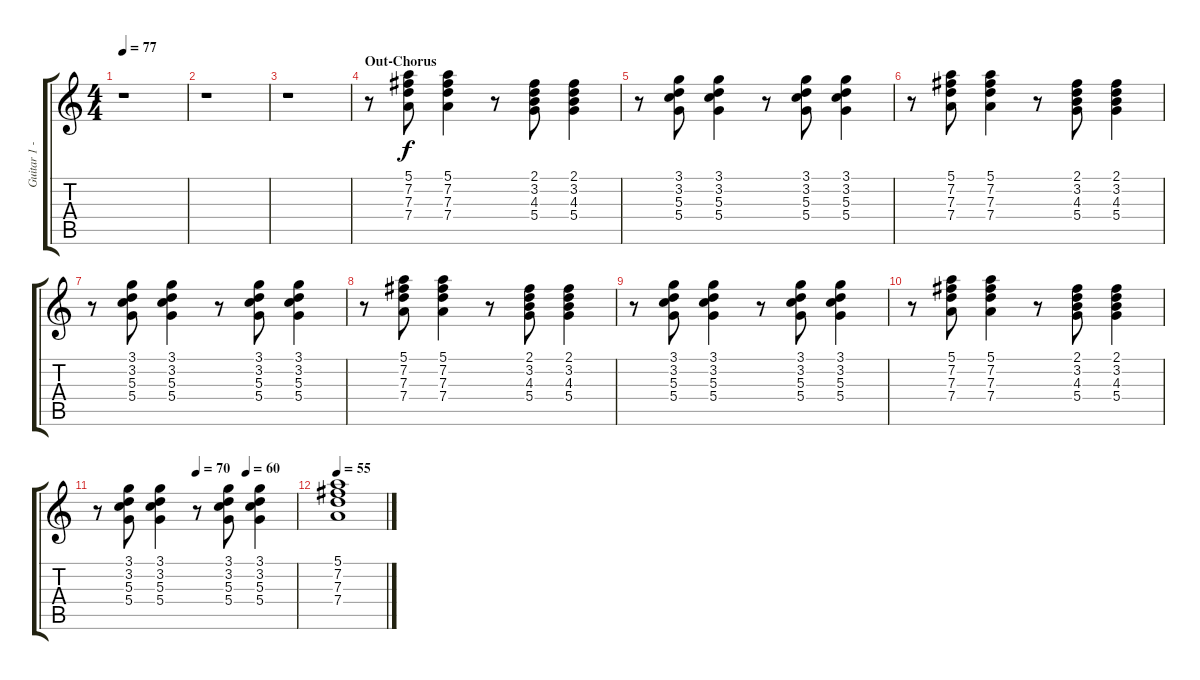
\track ("Guitar 1 - Lee Gaze" "Guitar 1 -") {instrument electricguitarclean}
\staff {score tabs}
\tuning (E4 B3 G3 D3 A2 E2) {hide}
\ts (4 4)
\tempo 77
\clef g2
\ks c
r.1{dy f} |
r.1 |
r.1 |
\section ("" "Out-Chorus")
r.8 (5.1 7.2 7.3 7.4).8 (5.1 7.2 7.3 7.4).4 r.8 (2.1 3.2 4.3 5.4).8 (2.1 3.2 4.3 5.4).4 |
r.8 (3.1 3.2 5.3 5.4).8 (3.1 3.2 5.3 5.4).4 r.8 (3.1 3.2 5.3 5.4).8 (3.1 3.2 5.3 5.4).4 |
r.8 (5.1 7.2 7.3 7.4).8 (5.1 7.2 7.3 7.4).4 r.8 (2.1 3.2 4.3 5.4).8 (2.1 3.2 4.3 5.4).4 |
r.8 (3.1 3.2 5.3 5.4).8 (3.1 3.2 5.3 5.4).4 r.8 (3.1 3.2 5.3 5.4).8 (3.1 3.2 5.3 5.4).4 |
r.8 (5.1 7.2 7.3 7.4).8 (5.1 7.2 7.3 7.4).4 r.8 (2.1 3.2 4.3 5.4).8 (2.1 3.2 4.3 5.4).4 |
r.8 (3.1 3.2 5.3 5.4).8 (3.1 3.2 5.3 5.4).4 r.8 (3.1 3.2 5.3 5.4).8 (3.1 3.2 5.3 5.4).4 |
r.8 (5.1 7.2 7.3 7.4).8 (5.1 7.2 7.3 7.4).4 r.8 (2.1 3.2 4.3 5.4).8 (2.1 3.2 4.3 5.4).4 |
\tempo (70 0.5)
\tempo (60 0.75)
r.8 (3.1 3.2 5.3 5.4).8 (3.1 3.2 5.3 5.4).4 r.8 (3.1 3.2 5.3 5.4).8 (3.1 3.2 5.3 5.4).4 |
\tempo 55
(5.1 7.2 7.3 7.4).1
